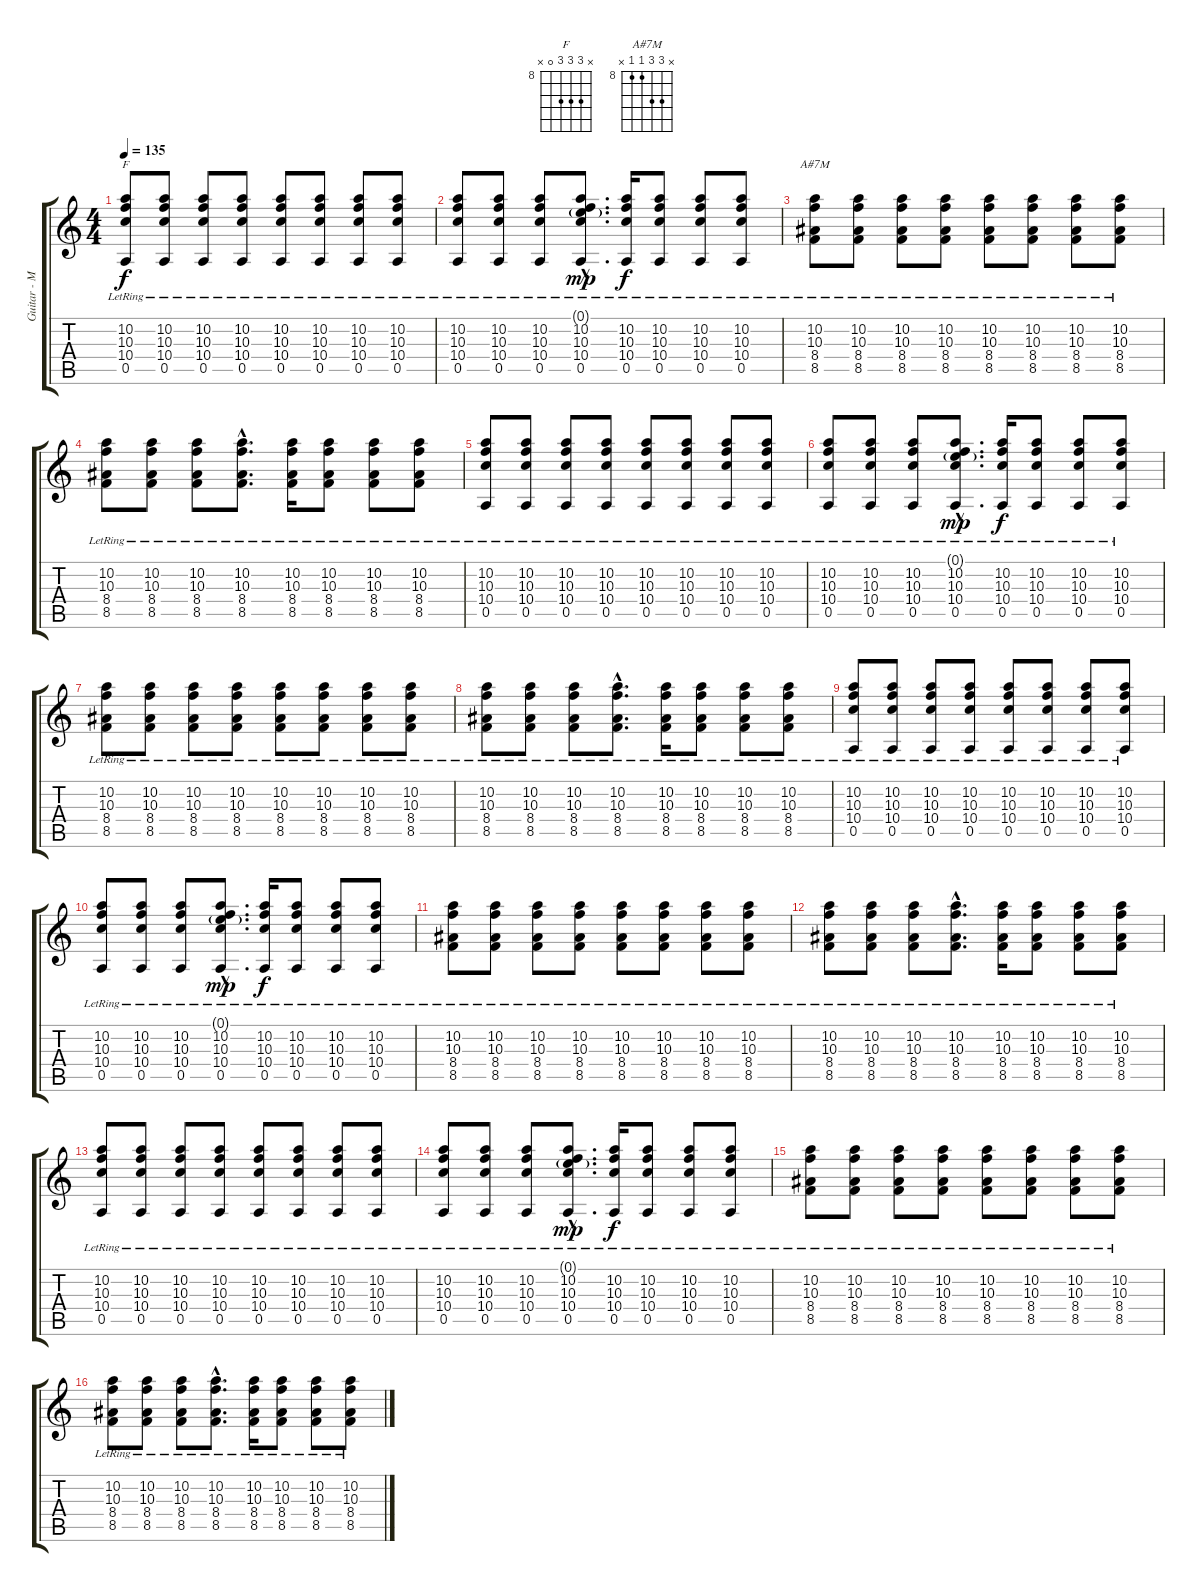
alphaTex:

\track ("Guitar - Mark" "Guitar - M") {instrument acousticguitarnylon}
\staff {score tabs}
\tuning (E4 B3 G3 D3 A2 E2) {hide}
\chord ("F" x 10 10 10 0 x) {firstfret 8}
\chord ("A#7M" x 10 10 8 8 x) {firstfret 8}
\ts (4 4)
\tempo 135
\clef g2
\ks c
(10.2{lr} 10.3{lr} 10.4{lr} 0.5{lr}).8{ch "F" dy f instrument acousticguitarnylon} (10.2{lr} 10.3{lr} 10.4{lr} 0.5{lr}).8 (10.2{lr} 10.3{lr} 10.4{lr} 0.5{lr}).8 (10.2{lr} 10.3{lr} 10.4{lr} 0.5{lr}).8 (10.2{lr} 10.3{lr} 10.4{lr} 0.5{lr}).8 (10.2{lr} 10.3{lr} 10.4{lr} 0.5{lr}).8 (10.2{lr} 10.3{lr} 10.4{lr} 0.5{lr}).8 (10.2{lr} 10.3{lr} 10.4{lr} 0.5{lr}).8 |
(10.2{lr} 10.3{lr} 10.4{lr} 0.5{lr}).8 (10.2{lr} 10.3{lr} 10.4{lr} 0.5{lr}).8 (10.2{lr} 10.3{lr} 10.4{lr} 0.5{lr}).8 (0.1{g hac lr} 10.2{hac lr} 10.3{hac lr} 10.4{hac lr} 0.5{hac lr}).8{d dy mp} (10.2{lr} 10.3{lr} 10.4{lr} 0.5{lr}).16{dy f} (10.2{lr} 10.3{lr} 10.4{lr} 0.5{lr}).8 (10.2{lr} 10.3{lr} 10.4{lr} 0.5{lr}).8 (10.2{lr} 10.3{lr} 10.4{lr} 0.5{lr}).8 |
(10.2{lr} 10.3{lr} 8.4{lr} 8.5{lr}).8{ch "A#7M"} (10.2{lr} 10.3{lr} 8.4{lr} 8.5{lr}).8 (10.2{lr} 10.3{lr} 8.4{lr} 8.5{lr}).8 (10.2{lr} 10.3{lr} 8.4{lr} 8.5{lr}).8 (10.2{lr} 10.3{lr} 8.4{lr} 8.5{lr}).8 (10.2{lr} 10.3{lr} 8.4{lr} 8.5{lr}).8 (10.2{lr} 10.3{lr} 8.4{lr} 8.5{lr}).8 (10.2{lr} 10.3{lr} 8.4{lr} 8.5{lr}).8 |
(10.2{lr} 10.3{lr} 8.4{lr} 8.5{lr}).8 (10.2{lr} 10.3{lr} 8.4{lr} 8.5{lr}).8 (10.2{lr} 10.3{lr} 8.4{lr} 8.5{lr}).8 (10.2{hac lr} 10.3{hac lr} 8.4{hac lr} 8.5{lr}).8{d} (10.2{lr} 10.3{lr} 8.4{lr} 8.5{lr}).16 (10.2{lr} 10.3{lr} 8.4{lr} 8.5{lr}).8 (10.2{lr} 10.3{lr} 8.4{lr} 8.5{lr}).8 (10.2{lr} 10.3{lr} 8.4{lr} 8.5{lr}).8 |
(10.2{lr} 10.3{lr} 10.4{lr} 0.5{lr}).8 (10.2{lr} 10.3{lr} 10.4{lr} 0.5{lr}).8 (10.2{lr} 10.3{lr} 10.4{lr} 0.5{lr}).8 (10.2{lr} 10.3{lr} 10.4{lr} 0.5{lr}).8 (10.2{lr} 10.3{lr} 10.4{lr} 0.5{lr}).8 (10.2{lr} 10.3{lr} 10.4{lr} 0.5{lr}).8 (10.2{lr} 10.3{lr} 10.4{lr} 0.5{lr}).8 (10.2{lr} 10.3{lr} 10.4{lr} 0.5{lr}).8 |
(10.2{lr} 10.3{lr} 10.4{lr} 0.5{lr}).8 (10.2{lr} 10.3{lr} 10.4{lr} 0.5{lr}).8 (10.2{lr} 10.3{lr} 10.4{lr} 0.5{lr}).8 (0.1{g hac lr} 10.2{hac lr} 10.3{hac lr} 10.4{hac lr} 0.5{hac lr}).8{d dy mp} (10.2{lr} 10.3{lr} 10.4{lr} 0.5{lr}).16{dy f} (10.2{lr} 10.3{lr} 10.4{lr} 0.5{lr}).8 (10.2{lr} 10.3{lr} 10.4{lr} 0.5{lr}).8 (10.2{lr} 10.3{lr} 10.4{lr} 0.5{lr}).8 |
(10.2{lr} 10.3{lr} 8.4{lr} 8.5{lr}).8 (10.2{lr} 10.3{lr} 8.4{lr} 8.5{lr}).8 (10.2{lr} 10.3{lr} 8.4{lr} 8.5{lr}).8 (10.2{lr} 10.3{lr} 8.4{lr} 8.5{lr}).8 (10.2{lr} 10.3{lr} 8.4{lr} 8.5{lr}).8 (10.2{lr} 10.3{lr} 8.4{lr} 8.5{lr}).8 (10.2{lr} 10.3{lr} 8.4{lr} 8.5{lr}).8 (10.2{lr} 10.3{lr} 8.4{lr} 8.5{lr}).8 |
(10.2{lr} 10.3{lr} 8.4{lr} 8.5{lr}).8 (10.2{lr} 10.3{lr} 8.4{lr} 8.5{lr}).8 (10.2{lr} 10.3{lr} 8.4{lr} 8.5{lr}).8 (10.2{hac lr} 10.3{hac lr} 8.4{hac lr} 8.5{lr}).8{d} (10.2{lr} 10.3{lr} 8.4{lr} 8.5{lr}).16 (10.2{lr} 10.3{lr} 8.4{lr} 8.5{lr}).8 (10.2{lr} 10.3{lr} 8.4{lr} 8.5{lr}).8 (10.2{lr} 10.3{lr} 8.4{lr} 8.5{lr}).8 |
(10.2{lr} 10.3{lr} 10.4{lr} 0.5{lr}).8 (10.2{lr} 10.3{lr} 10.4{lr} 0.5{lr}).8 (10.2{lr} 10.3{lr} 10.4{lr} 0.5{lr}).8 (10.2{lr} 10.3{lr} 10.4{lr} 0.5{lr}).8 (10.2{lr} 10.3{lr} 10.4{lr} 0.5{lr}).8 (10.2{lr} 10.3{lr} 10.4{lr} 0.5{lr}).8 (10.2{lr} 10.3{lr} 10.4{lr} 0.5{lr}).8 (10.2{lr} 10.3{lr} 10.4{lr} 0.5{lr}).8 |
(10.2{lr} 10.3{lr} 10.4{lr} 0.5{lr}).8 (10.2{lr} 10.3{lr} 10.4{lr} 0.5{lr}).8 (10.2{lr} 10.3{lr} 10.4{lr} 0.5{lr}).8 (0.1{g hac lr} 10.2{hac lr} 10.3{hac lr} 10.4{hac lr} 0.5{hac lr}).8{d dy mp} (10.2{lr} 10.3{lr} 10.4{lr} 0.5{lr}).16{dy f} (10.2{lr} 10.3{lr} 10.4{lr} 0.5{lr}).8 (10.2{lr} 10.3{lr} 10.4{lr} 0.5{lr}).8 (10.2{lr} 10.3{lr} 10.4{lr} 0.5{lr}).8 |
(10.2{lr} 10.3{lr} 8.4{lr} 8.5{lr}).8 (10.2{lr} 10.3{lr} 8.4{lr} 8.5{lr}).8 (10.2{lr} 10.3{lr} 8.4{lr} 8.5{lr}).8 (10.2{lr} 10.3{lr} 8.4{lr} 8.5{lr}).8 (10.2{lr} 10.3{lr} 8.4{lr} 8.5{lr}).8 (10.2{lr} 10.3{lr} 8.4{lr} 8.5{lr}).8 (10.2{lr} 10.3{lr} 8.4{lr} 8.5{lr}).8 (10.2{lr} 10.3{lr} 8.4{lr} 8.5{lr}).8 |
(10.2{lr} 10.3{lr} 8.4{lr} 8.5{lr}).8 (10.2{lr} 10.3{lr} 8.4{lr} 8.5{lr}).8 (10.2{lr} 10.3{lr} 8.4{lr} 8.5{lr}).8 (10.2{hac lr} 10.3{hac lr} 8.4{hac lr} 8.5{lr}).8{d} (10.2{lr} 10.3{lr} 8.4{lr} 8.5{lr}).16 (10.2{lr} 10.3{lr} 8.4{lr} 8.5{lr}).8 (10.2{lr} 10.3{lr} 8.4{lr} 8.5{lr}).8 (10.2{lr} 10.3{lr} 8.4{lr} 8.5{lr}).8 |
(10.2{lr} 10.3{lr} 10.4{lr} 0.5{lr}).8 (10.2{lr} 10.3{lr} 10.4{lr} 0.5{lr}).8 (10.2{lr} 10.3{lr} 10.4{lr} 0.5{lr}).8 (10.2{lr} 10.3{lr} 10.4{lr} 0.5{lr}).8 (10.2{lr} 10.3{lr} 10.4{lr} 0.5{lr}).8 (10.2{lr} 10.3{lr} 10.4{lr} 0.5{lr}).8 (10.2{lr} 10.3{lr} 10.4{lr} 0.5{lr}).8 (10.2{lr} 10.3{lr} 10.4{lr} 0.5{lr}).8 |
(10.2{lr} 10.3{lr} 10.4{lr} 0.5{lr}).8 (10.2{lr} 10.3{lr} 10.4{lr} 0.5{lr}).8 (10.2{lr} 10.3{lr} 10.4{lr} 0.5{lr}).8 (0.1{g hac lr} 10.2{hac lr} 10.3{hac lr} 10.4{hac lr} 0.5{hac lr}).8{d dy mp} (10.2{lr} 10.3{lr} 10.4{lr} 0.5{lr}).16{dy f} (10.2{lr} 10.3{lr} 10.4{lr} 0.5{lr}).8 (10.2{lr} 10.3{lr} 10.4{lr} 0.5{lr}).8 (10.2{lr} 10.3{lr} 10.4{lr} 0.5{lr}).8 |
(10.2{lr} 10.3{lr} 8.4{lr} 8.5{lr}).8 (10.2{lr} 10.3{lr} 8.4{lr} 8.5{lr}).8 (10.2{lr} 10.3{lr} 8.4{lr} 8.5{lr}).8 (10.2{lr} 10.3{lr} 8.4{lr} 8.5{lr}).8 (10.2{lr} 10.3{lr} 8.4{lr} 8.5{lr}).8 (10.2{lr} 10.3{lr} 8.4{lr} 8.5{lr}).8 (10.2{lr} 10.3{lr} 8.4{lr} 8.5{lr}).8 (10.2{lr} 10.3{lr} 8.4{lr} 8.5{lr}).8 |
(10.2{lr} 10.3{lr} 8.4{lr} 8.5{lr}).8 (10.2{lr} 10.3{lr} 8.4{lr} 8.5{lr}).8 (10.2{lr} 10.3{lr} 8.4{lr} 8.5{lr}).8 (10.2{hac lr} 10.3{hac lr} 8.4{hac lr} 8.5{lr}).8{d} (10.2{lr} 10.3{lr} 8.4{lr} 8.5{lr}).16 (10.2{lr} 10.3{lr} 8.4{lr} 8.5{lr}).8 (10.2{lr} 10.3{lr} 8.4{lr} 8.5{lr}).8 (10.2{lr} 10.3{lr} 8.4{lr} 8.5{lr}).8
